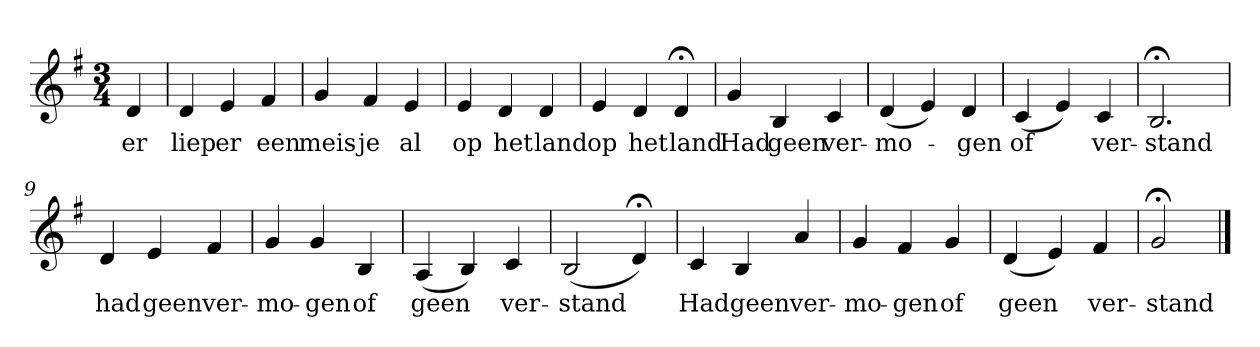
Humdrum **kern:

**kern	**text
*part1	*part1
*staff1	*staff1
*k[f#]	*
*G:	*
*M3/4	*
*MM120	*
=	=
4d	er
=1	=1
4d	liep
4e	er
4f#	een
=2	=2
4g	meis-
4f#	-je
4e	al
=3	=3
4e	op
4d	het
4d	land
=4	=4
4e	op
4d	het
4d;<	land
=5	=5
4g	Had
4B	geen
4c	ver-
=6	=6
(4d	-mo-
4e)	.
4d	-gen
=7	=7
(4c	of
4e)	.
4c	ver-
=8	=8
2.B;<	-stand
=9	=9
4d	had
4e	geen
4f#	ver-
=10	=10
4g	-mo-
4g	-gen
4B	of
=11	=11
(4A	geen
4B)	.
4c	ver-
=12	=12
(2B	-stand
4d;<)	.
=13	=13
4c	Had
4B	geen
4a	ver-
=14	=14
4g	-mo-
4f#	-gen
4g	of
=15	=15
(4d	geen
4e)	.
4f#	ver-
=16	=16
2g;<	-stand
==	==
*-	*-
